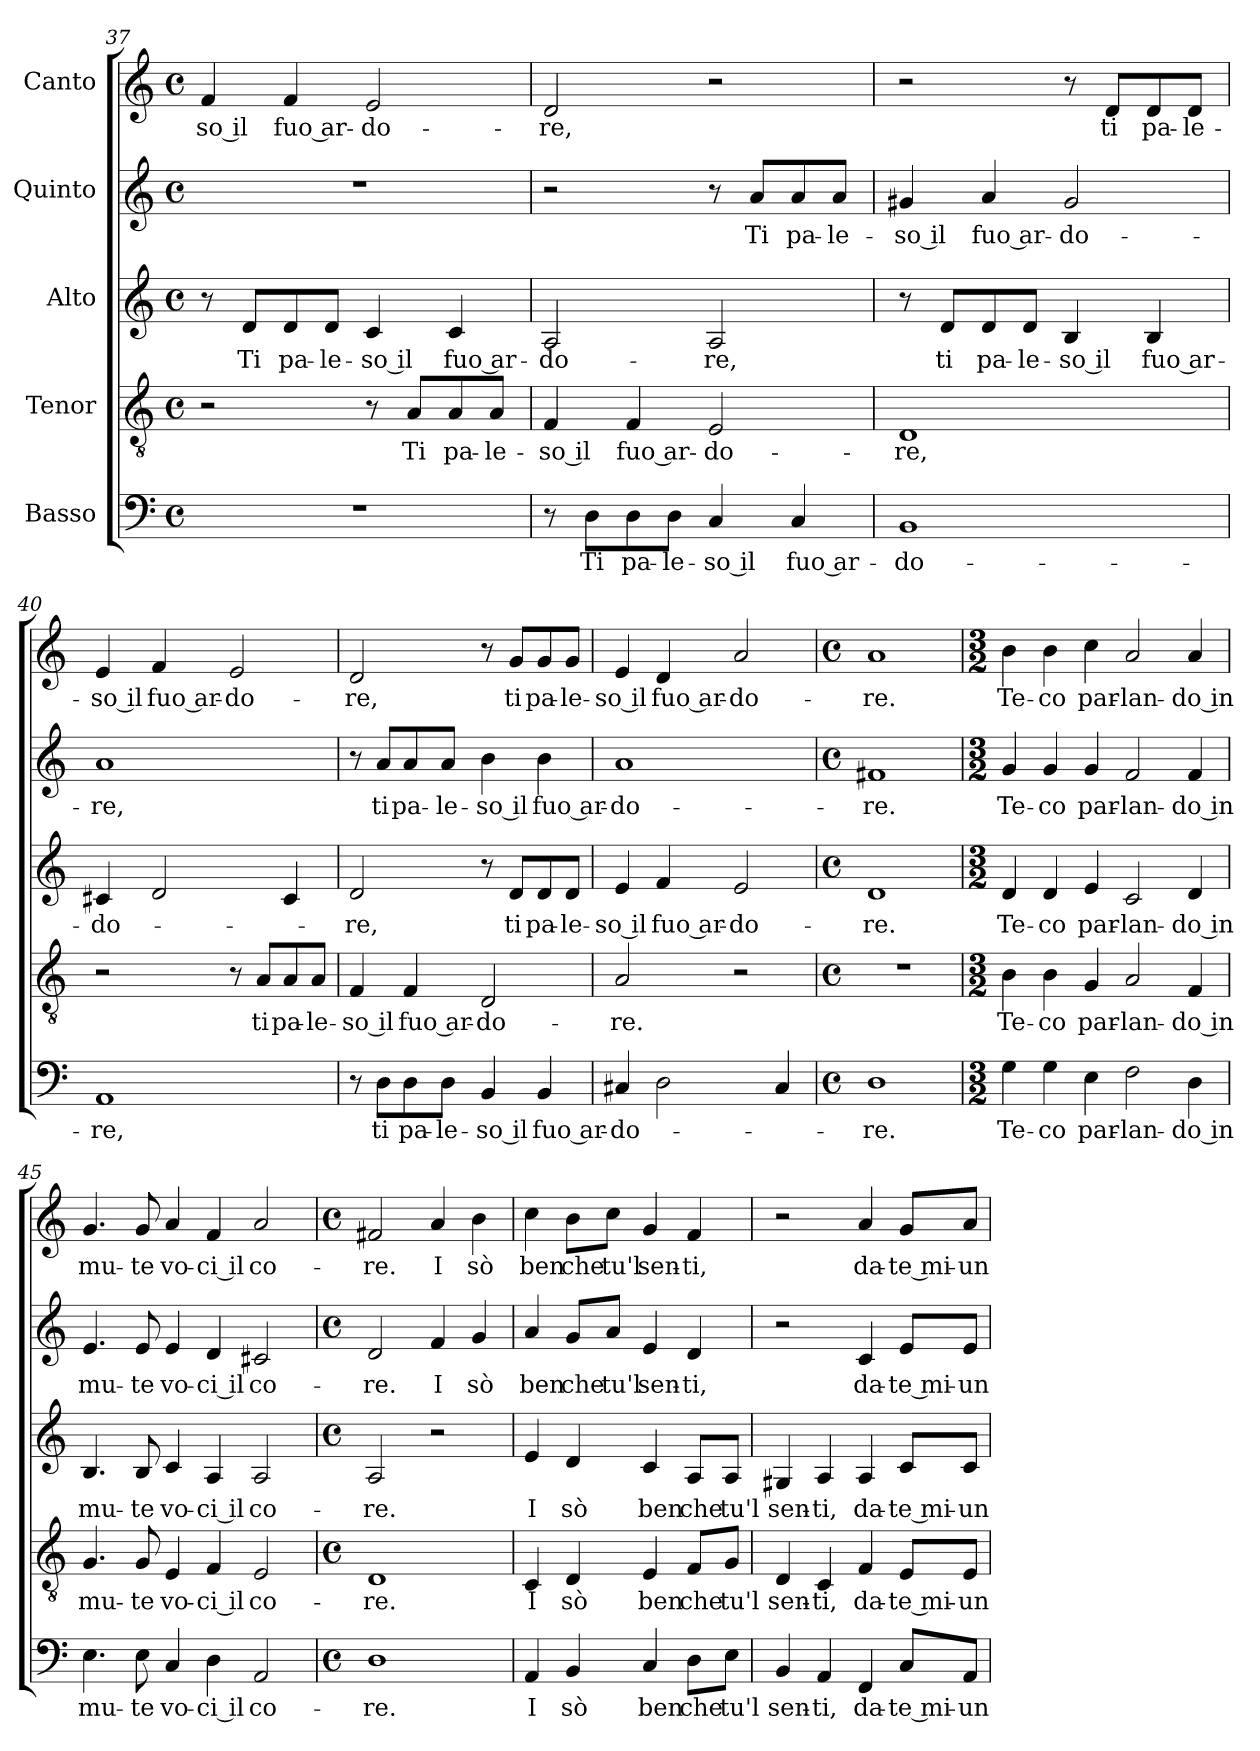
**kern	**text	**kern	**text	**kern	**text	**kern	**text	**kern	**text
*part5	*part5	*part4	*part4	*part3	*part3	*part2	*part2	*part1	*part1
*staff5	*staff5	*staff4	*staff4	*staff3	*staff3	*staff2	*staff2	*staff1	*staff1
*I"Basso	*	*I"Tenor	*	*I"Alto	*	*I"Quinto	*	*I"Canto	*
*clefF4	*	*clefGv2	*	*clefG2	*	*clefG2	*	*clefG2	*
*M4/4	*	*M4/4	*	*M4/4	*	*M4/4	*	*M4/4	*
*met(c)	*	*met(c)	*	*met(c)	*	*met(c)	*	*met(c)	*
=37	=37	=37	=37	=37	=37	=37	=37	=37	=37
!	!	!	!	!	!	!	!	!	!LO:LY:b:rj
1r	.	2r	.	8r	.	1r	.	4f/	-so il
!	!	!	!	!	!LO:LY:b:cj	!	!	!	!
.	.	.	.	8d/L	Ti	.	.	.	.
!	!	!	!	!	!LO:LY:b:cj	!	!	!	!LO:LY:b:rj
.	.	.	.	8d/	pa-	.	.	4f/	fuo ar-
!	!	!	!	!	!LO:LY:b:cj	!	!	!	!
.	.	.	.	8d/J	-le-	.	.	.	.
!	!	!	!	!	!LO:LY:b:rj	!	!	!	!LO:LY:b:cj
.	.	8r	.	4c/	-so il	.	.	2e/	-do-
!	!	!	!LO:LY:b:cj	!	!	!	!	!	!
.	.	8A/L	Ti	.	.	.	.	.	.
!	!	!	!LO:LY:b:cj	!	!LO:LY:b:rj	!	!	!	!
.	.	8A/	pa-	4c/	fuo ar-	.	.	.	.
!	!	!	!LO:LY:b:cj	!	!	!	!	!	!
.	.	8A/J	-le-	.	.	.	.	.	.
=38	=38	=38	=38	=38	=38	=38	=38	=38	=38
!	!	!	!LO:LY:b:rj	!	!LO:LY:b:cj	!	!	!	!LO:LY:b:cj
8r	.	4F/	-so il	2A/	-do-	2r	.	2d/	-re,
!	!LO:LY:b:cj	!	!	!	!	!	!	!	!
8D\L	Ti	.	.	.	.	.	.	.	.
!	!LO:LY:b:cj	!	!LO:LY:b:rj	!	!	!	!	!	!
8D\	pa-	4F/	fuo ar-	.	.	.	.	.	.
!	!LO:LY:b:cj	!	!	!	!	!	!	!	!
8D\J	-le-	.	.	.	.	.	.	.	.
!	!LO:LY:b:rj	!	!LO:LY:b:cj	!	!LO:LY:b:cj	!	!	!	!
4C/	-so il	2E/	-do-	2A/	-re,	8r	.	2r	.
!	!	!	!	!	!	!	!LO:LY:b:cj	!	!
.	.	.	.	.	.	8a/L	Ti	.	.
!	!LO:LY:b:rj	!	!	!	!	!	!LO:LY:b:cj	!	!
4C/	fuo ar-	.	.	.	.	8a/	pa-	.	.
!	!	!	!	!	!	!	!LO:LY:b:cj	!	!
.	.	.	.	.	.	8a/J	-le-	.	.
!!LO:LB:g=z
=39	=39	=39	=39	=39	=39	=39	=39	=39	=39
!	!LO:LY:b:cj	!	!LO:LY:b:cj	!	!	!	!LO:LY:b:rj	!	!
1BB	-do-	1D	-re,	8r	.	4g#X/	-so il	2r	.
!	!	!	!	!	!LO:LY:b:cj	!	!	!	!
.	.	.	.	8d/L	ti	.	.	.	.
!	!	!	!	!	!LO:LY:b:cj	!	!LO:LY:b:rj	!	!
.	.	.	.	8d/	pa-	4a/	fuo ar-	.	.
!	!	!	!	!	!LO:LY:b:cj	!	!	!	!
.	.	.	.	8d/J	-le-	.	.	.	.
!	!	!	!	!	!LO:LY:b:rj	!	!LO:LY:b:cj	!	!
.	.	.	.	4B/	-so il	2g#/	-do-	8r	.
!	!	!	!	!	!	!	!	!	!LO:LY:b:cj
.	.	.	.	.	.	.	.	8d/L	ti
!	!	!	!	!	!LO:LY:b:rj	!	!	!	!LO:LY:b:cj
.	.	.	.	4B/	fuo ar-	.	.	8d/	pa-
!	!	!	!	!	!	!	!	!	!LO:LY:b:cj
.	.	.	.	.	.	.	.	8d/J	-le-
=40	=40	=40	=40	=40	=40	=40	=40	=40	=40
!	!LO:LY:b:cj	!	!	!	!LO:LY:b:cj	!	!LO:LY:b:cj	!	!LO:LY:b:rj
1AA	-re,	2r	.	4c#X/	-do-	1a	-re,	4e/	-so il
!	!	!	!	!	!	!	!	!	!LO:LY:b:rj
.	.	.	.	2d/	.	.	.	4f/	fuo ar-
!	!	!	!	!	!	!	!	!	!LO:LY:b:cj
.	.	8r	.	.	.	.	.	2e/	-do-
!	!	!	!LO:LY:b:cj	!	!	!	!	!	!
.	.	8A/L	ti	.	.	.	.	.	.
!	!	!	!LO:LY:b:cj	!	!	!	!	!	!
.	.	8A/	pa-	4c#/	.	.	.	.	.
!	!	!	!LO:LY:b:cj	!	!	!	!	!	!
.	.	8A/J	-le-	.	.	.	.	.	.
=41	=41	=41	=41	=41	=41	=41	=41	=41	=41
!	!	!	!LO:LY:b:rj	!	!LO:LY:b:cj	!	!	!	!LO:LY:b:cj
8r	.	4F/	-so il	2d/	-re,	8r	.	2d/	-re,
!	!LO:LY:b:cj	!	!	!	!	!	!LO:LY:b:cj	!	!
8D\L	ti	.	.	.	.	8a/L	ti	.	.
!	!LO:LY:b:cj	!	!LO:LY:b:rj	!	!	!	!LO:LY:b:cj	!	!
8D\	pa-	4F/	fuo ar-	.	.	8a/	pa-	.	.
!	!LO:LY:b:cj	!	!	!	!	!	!LO:LY:b:cj	!	!
8D\J	-le-	.	.	.	.	8a/J	-le-	.	.
!	!LO:LY:b:rj	!	!LO:LY:b:cj	!	!	!	!LO:LY:b:rj	!	!
4BB/	-so il	2D/	-do-	8r	.	4b\	-so il	8r	.
!	!	!	!	!	!LO:LY:b:cj	!	!	!	!LO:LY:b:cj
.	.	.	.	8d/L	ti	.	.	8g/L	ti
!	!LO:LY:b:rj	!	!	!	!LO:LY:b:cj	!	!LO:LY:b:rj	!	!LO:LY:b:cj
4BB/	fuo ar-	.	.	8d/	pa-	4b\	fuo ar-	8g/	pa-
!	!	!	!	!	!LO:LY:b:cj	!	!	!	!LO:LY:b:cj
.	.	.	.	8d/J	-le-	.	.	8g/J	-le-
=42	=42	=42	=42	=42	=42	=42	=42	=42	=42
!	!LO:LY:b:cj	!	!LO:LY:b:cj	!	!LO:LY:b:rj	!	!LO:LY:b:cj	!	!LO:LY:b:rj
4C#X/	-do-	2A/	-re.	4e/	-so il	1a	-do-	4e/	-so il
!	!	!	!	!	!LO:LY:b:rj	!	!	!	!LO:LY:b:rj
2D\	.	.	.	4f/	fuo ar-	.	.	4d/	fuo ar-
!	!	!	!	!	!LO:LY:b:cj	!	!	!	!LO:LY:b:cj
.	.	2r	.	2e/	-do-	.	.	2a/	-do-
4C#/	.	.	.	.	.	.	.	.	.
!!LO:LB:g=z
=43	=43	=43	=43	=43	=43	=43	=43	=43	=43
*M4/4	*	*M4/4	*	*M4/4	*	*M4/4	*	*M4/4	*
*met(c)	*	*met(c)	*	*met(c)	*	*met(c)	*	*met(c)	*
!	!LO:LY:b:cj	!	!	!	!LO:LY:b:cj	!	!LO:LY:b:cj	!	!LO:LY:b:cj
1D	-re.	1r	.	1d	-re.	1f#X	-re.	1a	-re.
=44	=44	=44	=44	=44	=44	=44	=44	=44	=44
*M3/2	*	*M3/2	*	*M3/2	*	*M3/2	*	*M3/2	*
!	!LO:LY:b:cj	!	!LO:LY:b:cj	!	!LO:LY:b:cj	!	!LO:LY:b:cj	!	!LO:LY:b:cj
4G\	Te-	4B\	Te-	4d/	Te-	4g/	Te-	4b\	Te-
!	!LO:LY:b:cj	!	!LO:LY:b:cj	!	!LO:LY:b:cj	!	!LO:LY:b:cj	!	!LO:LY:b:cj
4G\	-co	4B\	-co	4d/	-co	4g/	-co	4b\	-co
!	!LO:LY:b:cj	!	!LO:LY:b:cj	!	!LO:LY:b:cj	!	!LO:LY:b:cj	!	!LO:LY:b:cj
4E\	par-	4G/	par-	4e/	par-	4g/	par-	4cc\	par-
!	!LO:LY:b:cj	!	!LO:LY:b:cj	!	!LO:LY:b:cj	!	!LO:LY:b:cj	!	!LO:LY:b:cj
2F\	-lan-	2A/	-lan-	2c/	-lan-	2f/	-lan-	2a/	-lan-
!	!LO:LY:b:rj	!	!LO:LY:b:rj	!	!LO:LY:b:rj	!	!LO:LY:b:rj	!	!LO:LY:b:rj
4D\	-do in	4F/	-do in	4d/	-do in	4f/	-do in	4a/	-do in
=45	=45	=45	=45	=45	=45	=45	=45	=45	=45
!	!LO:LY:b:cj	!	!LO:LY:b:cj	!	!LO:LY:b:cj	!	!LO:LY:b:cj	!	!LO:LY:b:cj
4.E\	mu-	4.G/	mu-	4.B/	mu-	4.e/	mu-	4.g/	mu-
!	!LO:LY:b:cj	!	!LO:LY:b:cj	!	!LO:LY:b:cj	!	!LO:LY:b:cj	!	!LO:LY:b:cj
8E\	-te	8G/	-te	8B/	-te	8e/	-te	8g/	-te
!	!LO:LY:b:cj	!	!LO:LY:b:cj	!	!LO:LY:b:cj	!	!LO:LY:b:cj	!	!LO:LY:b:cj
4C/	vo-	4E/	vo-	4c/	vo-	4e/	vo-	4a/	vo-
!	!LO:LY:b:rj	!	!LO:LY:b:rj	!	!LO:LY:b:rj	!	!LO:LY:b:rj	!	!LO:LY:b:rj
4D\	-ci il	4F/	-ci il	4A/	-ci il	4d/	-ci il	4f/	-ci il
!	!LO:LY:b:cj	!	!LO:LY:b:cj	!	!LO:LY:b:cj	!	!LO:LY:b:cj	!	!LO:LY:b:cj
2AA/	co-	2E/	co-	2A/	co-	2c#X/	co-	2a/	co-
=46	=46	=46	=46	=46	=46	=46	=46	=46	=46
*M4/4	*	*M4/4	*	*M4/4	*	*M4/4	*	*M4/4	*
*met(c)	*	*met(c)	*	*met(c)	*	*met(c)	*	*met(c)	*
!	!LO:LY:b:cj	!	!LO:LY:b:cj	!	!LO:LY:b:cj	!	!LO:LY:b:cj	!	!LO:LY:b:cj
1D	-re.	1D	-re.	2A/	-re.	2d/	-re.	2f#X/	-re.
!	!	!	!	!	!	!	!LO:LY:b:cj	!	!LO:LY:b:cj
.	.	.	.	2r	.	4f/	I	4a/	I
!	!	!	!	!	!	!	!LO:LY:b:cj	!	!LO:LY:b:cj
.	.	.	.	.	.	4g/	sò	4b\	sò
=47	=47	=47	=47	=47	=47	=47	=47	=47	=47
!	!LO:LY:b:cj	!	!LO:LY:b:cj	!	!LO:LY:b:cj	!	!LO:LY:b:cj	!	!LO:LY:b:cj
4AA/	I	4C/	I	4e/	I	4a/	ben	4cc\	ben
!	!LO:LY:b:cj	!	!LO:LY:b:cj	!	!LO:LY:b:cj	!	!LO:LY:b:cj	!	!LO:LY:b:cj
4BB/	sò	4D/	sò	4d/	sò	8g/L	che	8b\L	che
!	!	!	!	!	!	!	!LO:LY:b:cj	!	!LO:LY:b:cj
.	.	.	.	.	.	8a/J	tu'l	8cc\J	tu'l
!	!LO:LY:b:cj	!	!LO:LY:b:cj	!	!LO:LY:b:cj	!	!LO:LY:b:cj	!	!LO:LY:b:cj
4C/	ben	4E/	ben	4c/	ben	4e/	sen-	4g/	sen-
!	!LO:LY:b:cj	!	!LO:LY:b:cj	!	!LO:LY:b:cj	!	!LO:LY:b:cj	!	!LO:LY:b:cj
8D\L	che	8F/L	che	8A/L	che	4d/	-ti,	4f/	-ti,
!	!LO:LY:b:cj	!	!LO:LY:b:cj	!	!LO:LY:b:cj	!	!	!	!
8E\J	tu'l	8G/J	tu'l	8A/J	tu'l	.	.	.	.
!!LO:PB:g=z
=48	=48	=48	=48	=48	=48	=48	=48	=48	=48
!	!LO:LY:b:cj	!	!LO:LY:b:cj	!	!LO:LY:b:cj	!	!	!	!
4BB/	sen-	4D/	sen-	4G#X/	sen-	2r	.	2r	.
!	!LO:LY:b:cj	!	!LO:LY:b:cj	!	!LO:LY:b:cj	!	!	!	!
4AA/	-ti,	4C/	-ti,	4A/	-ti,	.	.	.	.
!	!LO:LY:b:cj	!	!LO:LY:b:cj	!	!LO:LY:b:cj	!	!LO:LY:b:cj	!	!LO:LY:b:cj
4FF/	da-	4F/	da-	4A/	da-	4c/	da-	4a/	da-
!	!LO:LY:b:cj	!	!LO:LY:b:cj	!	!LO:LY:b:cj	!	!LO:LY:b:cj	!	!LO:LY:b:cj
8C/L	-te mi-	8E/L	-te mi-	8c/L	-te mi-	8e/L	-te mi-	8g/L	-te mi-
!	!LO:LY:b	!	!LO:LY:b	!	!LO:LY:b	!	!LO:LY:b	!	!LO:LY:b
8AA/J	-un	8E/J	-un	8c/J	-un	8e/J	-un	8a/J	-un
=	=	=	=	=	=	=	=	=	=
*-	*-	*-	*-	*-	*-	*-	*-	*-	*-
